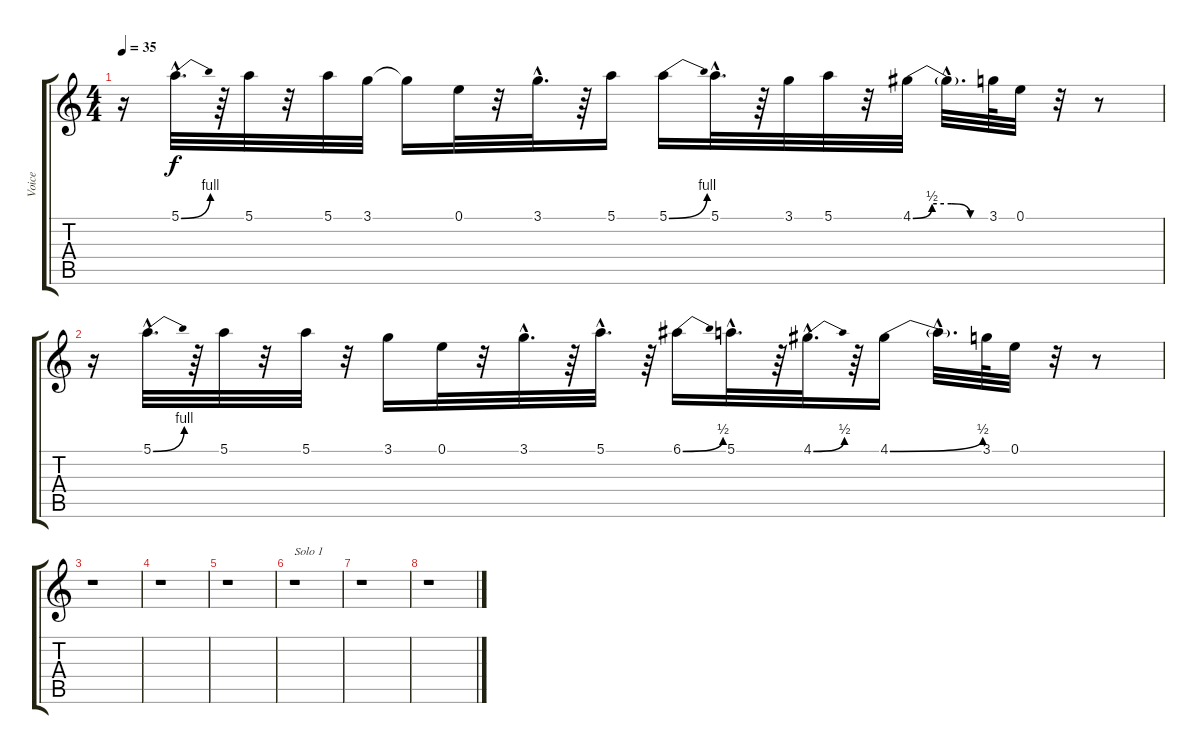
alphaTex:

\track ("Voice" "Voice") {instrument distortionguitar}
\staff {score tabs}
\tuning (E4 B3 G3 D3 A2 E2) {hide}
\ts (4 4)
\tempo 35
\clef g2
\ks c
r.16{dy f} 5.1{be (bend 0 0 60 4) hac}.32{d} r.64 5.1.32 r.32 5.1.32 3.1.32 3.1{t}.16 0.1.32 r.32 3.1{hac}.32{d} r.64 5.1.16 5.1{be (bend 0 0 60 4)}.16 5.1{hac}.32{d} r.64 3.1.32 5.1.32 r.32 4.1{be (custom 0 0 15 2 30 2 45 0 60 0)}.32 4.1{hac t}.32{d} 3.1.64 0.1.32 r.32 r.8 |
r.16 5.1{be (bend 0 0 60 4) hac}.32{d} r.64 5.1.32 r.32 5.1.32 r.32 3.1.16 0.1.32 r.32 3.1{hac}.32{d} r.64 5.1{hac}.32{d} r.64 6.1{be (bend 0 0 60 2)}.16 5.1{hac}.32{d} r.64 4.1{be (bend 0 0 60 2) hac}.32{d} r.64 4.1{be (bend 0 0 60 2)}.16 4.1{hac t}.32{d} 3.1.64 0.1.32 r.32 r.8 |
r.1 |
r.1 |
r.1 |
r.1{txt "Solo 1"} |
r.1 |
r.1
